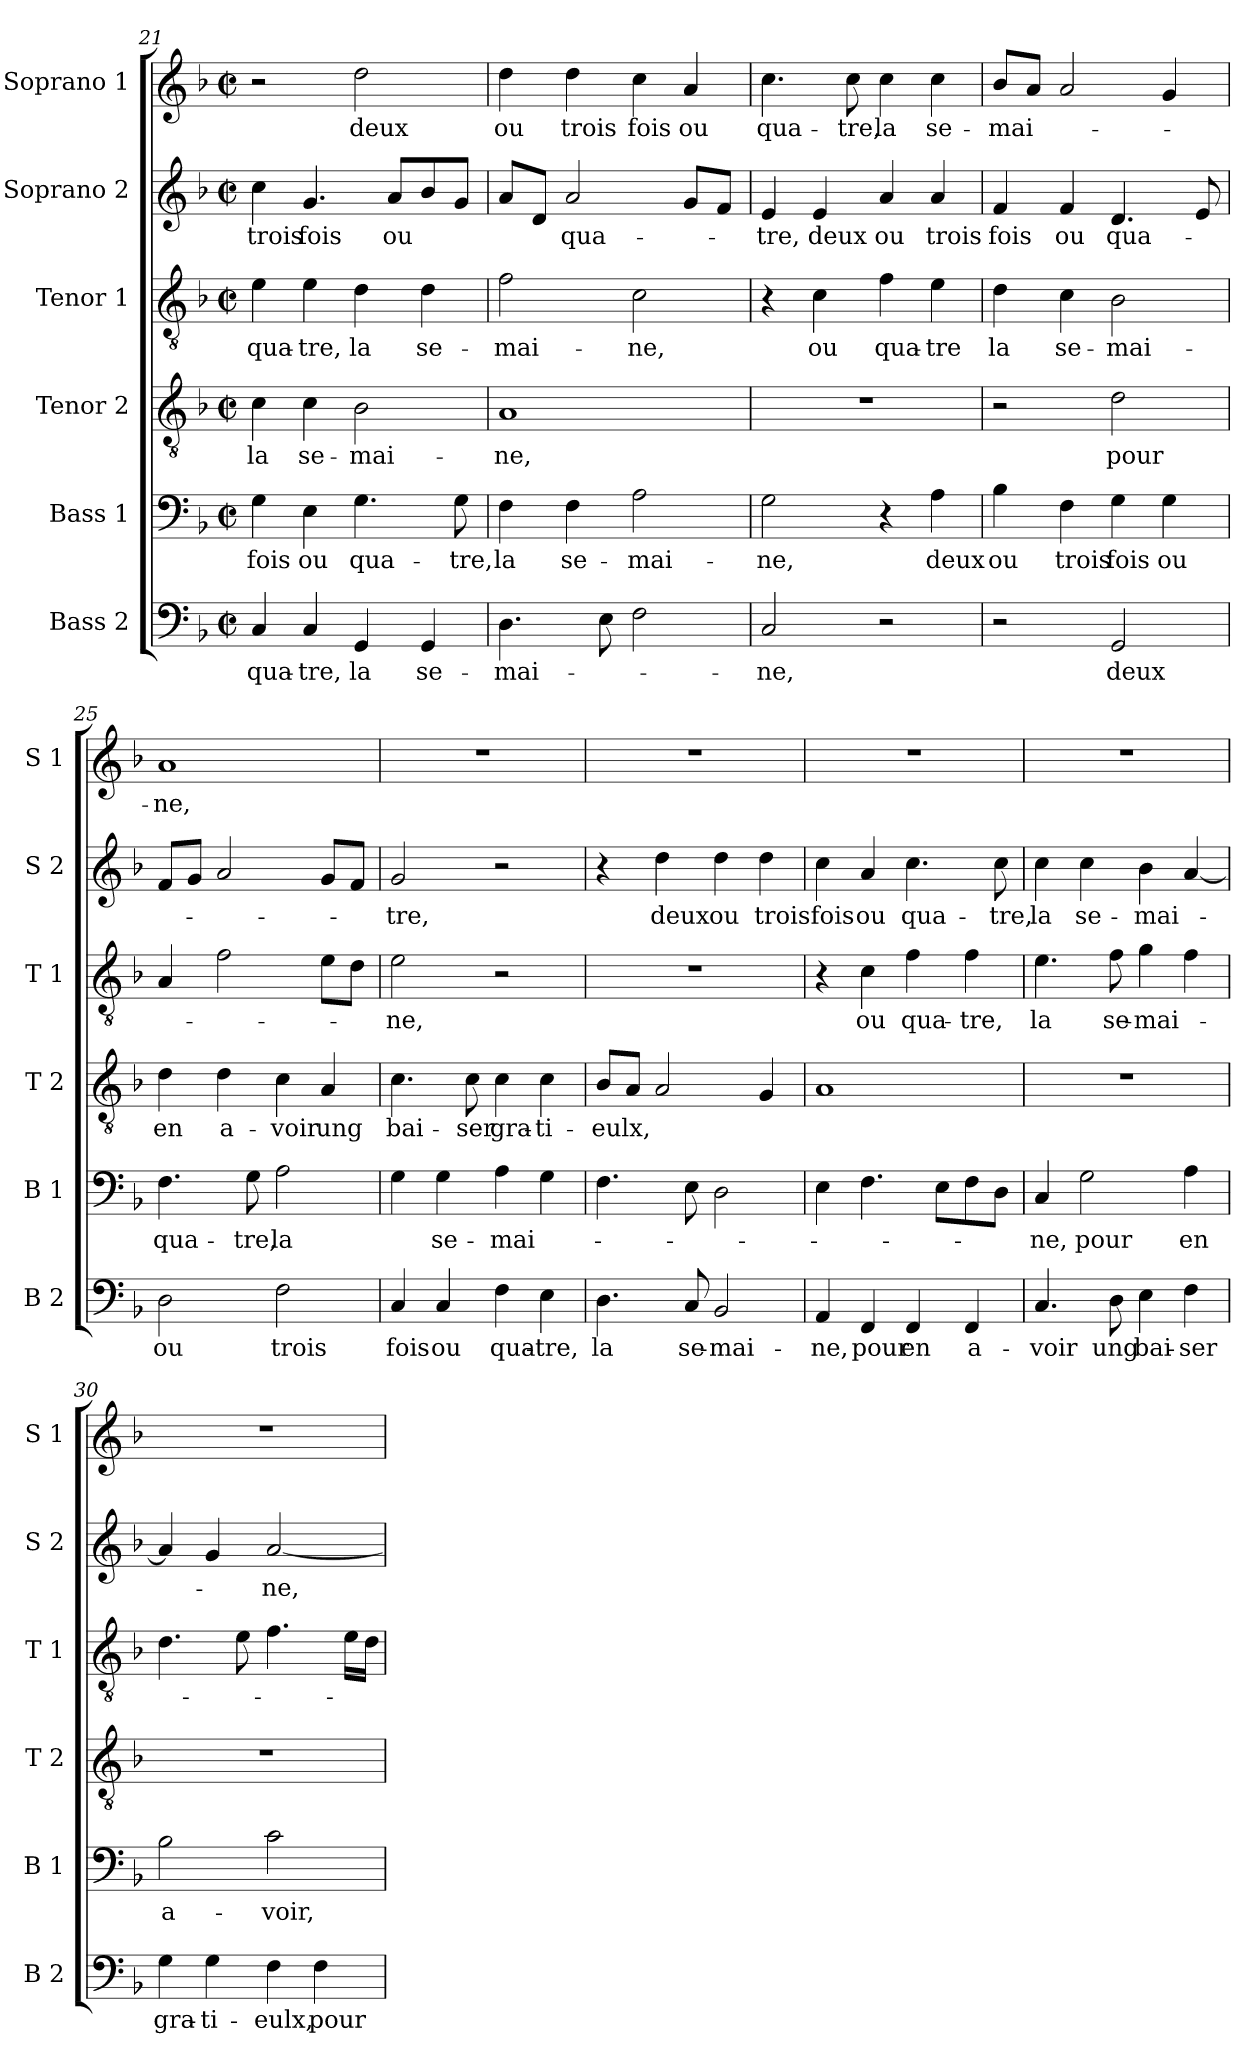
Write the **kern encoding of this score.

**kern	**text	**kern	**text	**kern	**text	**kern	**text	**kern	**text	**kern	**text
*part6	*part6	*part5	*part5	*part4	*part4	*part3	*part3	*part2	*part2	*part1	*part1
*staff6	*staff6	*staff5	*staff5	*staff4	*staff4	*staff3	*staff3	*staff2	*staff2	*staff1	*staff1
*I"Bass 2	*	*I"Bass 1	*	*I"Tenor 2	*	*I"Tenor 1	*	*I"Soprano 2	*	*I"Soprano 1	*
*I'B 2	*	*I'B 1	*	*I'T 2	*	*I'T 1	*	*I'S 2	*	*I'S 1	*
*clefF4	*	*clefF4	*	*clefGv2	*	*clefGv2	*	*clefG2	*	*clefG2	*
*k[b-]	*	*k[b-]	*	*k[b-]	*	*k[b-]	*	*k[b-]	*	*k[b-]	*
*F:	*	*F:	*	*F:	*	*F:	*	*F:	*	*F:	*
*M2/2	*	*M2/2	*	*M2/2	*	*M2/2	*	*M2/2	*	*M2/2	*
*met(c|)	*	*met(c|)	*	*met(c|)	*	*met(c|)	*	*met(c|)	*	*met(c|)	*
=21	=21	=21	=21	=21	=21	=21	=21	=21	=21	=21	=21
4C/	-qua-	4G\	fois	4c\	la	4e\	qua-	4cc\	trois	2r	.
4C/	-tre,	4E\	ou	4c\	se-	4e\	-tre,	4.g/	fois	.	.
4GG/	la	4.G\	qua-	2B-\	-mai-	4d\	la	.	.	2dd\	deux
.	.	.	.	.	.	.	.	8a/L	ou	.	.
4GG/	se-	.	.	.	.	4d\	se-	8b-/	.	.	.
.	.	8G\	-tre,	.	.	.	.	8g/J	.	.	.
=22	=22	=22	=22	=22	=22	=22	=22	=22	=22	=22	=22
4.D\	-mai-	4F\	la	1A	-ne,	2f\	-mai-	8a/L	.	4dd\	ou
.	.	.	.	.	.	.	.	8d/J	.	.	.
.	.	4F\	se-	.	.	.	.	2a/	qua-	4dd\	trois
8E\	.	.	.	.	.	.	.	.	.	.	.
2F\	.	2A\	-mai-	.	.	2c\	-ne,	.	.	4cc\	fois
.	.	.	.	.	.	.	.	8g/L	.	4a/	ou
.	.	.	.	.	.	.	.	8f/J	.	.	.
=23	=23	=23	=23	=23	=23	=23	=23	=23	=23	=23	=23
2C/	-ne,	2G\	-ne,	1r	.	4r	.	4e/	-tre,	4.cc\	qua-
.	.	.	.	.	.	4c\	ou	4e/	deux	.	.
.	.	.	.	.	.	.	.	.	.	8cc\	-tre,
2r	.	4r	.	.	.	4f\	qua-	4a/	ou	4cc\	la
.	.	4A\	deux	.	.	4e\	-tre	4a/	trois	4cc\	se-
!!LO:PB:g=z
=24	=24	=24	=24	=24	=24	=24	=24	=24	=24	=24	=24
2r	.	4B-\	ou	2r	.	4d\	la	4f/	fois	8b-/L	-mai-
.	.	.	.	.	.	.	.	.	.	8a/J	.
.	.	4F\	trois	.	.	4c\	se-	4f/	ou	2a/	.
2GG/	deux	4G\	fois	2d\	pour	2B-\	-mai-	4.d/	qua-	.	.
.	.	4G\	ou	.	.	.	.	.	.	4g/	.
.	.	.	.	.	.	.	.	8e/	.	.	.
=25	=25	=25	=25	=25	=25	=25	=25	=25	=25	=25	=25
2D\	ou	4.F\	qua-	4d\	en	4A/	.	8f/L	.	1a	-ne,
.	.	.	.	.	.	.	.	8g/J	.	.	.
.	.	.	.	4d\	a-	2f\	.	2a/	.	.	.
.	.	8G\	-tre,	.	.	.	.	.	.	.	.
2F\	trois	2A\	la	4c\	-voir	.	.	.	.	.	.
.	.	.	.	4A/	ung	8e\L	.	8g/L	.	.	.
.	.	.	.	.	.	8d\J	.	8f/J	.	.	.
=26	=26	=26	=26	=26	=26	=26	=26	=26	=26	=26	=26
4C/	fois	4G\	.	4.c\	bai-	2e\	-ne,	2g/	-tre,	1r	.
4C/	ou	4G\	se-	.	.	.	.	.	.	.	.
.	.	.	.	8c\	-ser	.	.	.	.	.	.
4F\	qua-	4A\	-mai-	4c\	gra-	2r	.	2r	.	.	.
4E\	-tre,	4G\	.	4c\	-ti-	.	.	.	.	.	.
=27	=27	=27	=27	=27	=27	=27	=27	=27	=27	=27	=27
4.D\	la	4.F\	.	8B-/L	-eulx,	1r	.	4r	.	1r	.
.	.	.	.	8A/J	.	.	.	.	.	.	.
.	.	.	.	2A/	.	.	.	4dd\	deux	.	.
8C/	se-	8E\	.	.	.	.	.	.	.	.	.
2BB-/	-mai-	2D\	.	.	.	.	.	4dd\	ou	.	.
.	.	.	.	4G/	.	.	.	4dd\	trois	.	.
=28	=28	=28	=28	=28	=28	=28	=28	=28	=28	=28	=28
4AA/	-ne,	4E\	.	1A	.	4r	.	4cc\	fois	1r	.
4FF/	pour	4.F\	.	.	.	4c\	ou	4a/	ou	.	.
4FF/	en	.	.	.	.	4f\	qua-	4.cc\	qua-	.	.
.	.	8E\L	.	.	.	.	.	.	.	.	.
4FF/	a-	8F\	.	.	.	4f\	-tre,	.	.	.	.
.	.	8D\J	.	.	.	.	.	8cc\	-tre,	.	.
=29	=29	=29	=29	=29	=29	=29	=29	=29	=29	=29	=29
4.C/	-voir	4C/	-ne,	1r	.	4.e\	la	4cc\	la	1r	.
.	.	2G\	pour	.	.	.	.	4cc\	se-	.	.
8D\	ung	.	.	.	.	8f\	se-	.	.	.	.
4E\	bai-	.	.	.	.	4g\	-mai-	4b-\	-mai-	.	.
4F\	-ser	4A\	en	.	.	4f\	.	[4a/	.	.	.
!!LO:LB:g=z
=30	=30	=30	=30	=30	=30	=30	=30	=30	=30	=30	=30
4G\	gra-	2B-\	a-	1r	.	4.d\	.	4a/]	.	1r	.
4G\	-ti-	.	.	.	.	.	.	4g/	.	.	.
.	.	.	.	.	.	8e\	.	.	.	.	.
4F\	-eulx,	2c\	-voir,	.	.	4.f\	.	[2a/	-ne,	.	.
4F\	pour	.	.	.	.	.	.	.	.	.	.
.	.	.	.	.	.	16e\LL	.	.	.	.	.
.	.	.	.	.	.	16d\JJ	.	.	.	.	.
=	=	=	=	=	=	=	=	=	=	=	=
*-	*-	*-	*-	*-	*-	*-	*-	*-	*-	*-	*-
